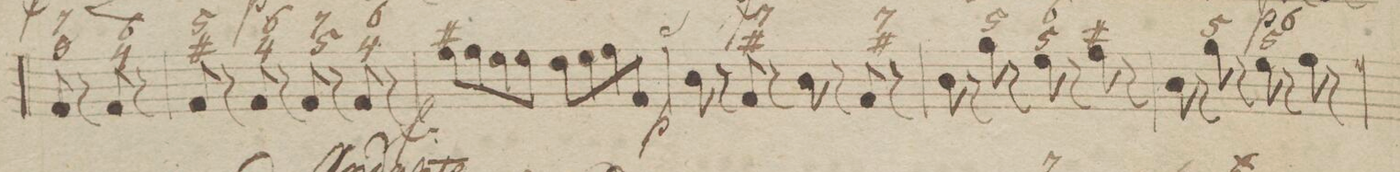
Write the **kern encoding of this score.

**kern	**fba	**dynam
*I"Organ.	*	*
*clefF4	*	*
*k[b-]	*	*
*met(c)	*	*
*M4/4	*	*
8AA/	7 5	.
8r	.	.
8AA/	6 4	.
8r	.	.
=57	=57	=57
8AA/	5 #	.
8r	.	.
8AA/	6 4	.
8r	.	.
8AA/	7 5	.
8r	.	.
8AA/	6 4	.
8r	.	.
=58	=58	=58
8A\L	#	f
8A\	.	.
8G\	.	.
8G\J	.	.
8F\L	.	.
8G\	.	.
8A\	.	.
8AA/J	.	p
=59	=59	=59
8D\	.	p
8r	.	.
8AA/	7 #	.
8r	.	.
8D\	.	.
8r	.	.
8AA/	7 #	.
8r	.	.
=60	=60	=60
8D\	.	.
8r	.	.
8B-\	5	.
8r	.	.
8G\	6 5	.
8r	.	.
8A\	#	.
8r	.	.
=61	=61	=61
8D\	.	.
8r	.	.
8B-\	5	.
8r	.	.
8G\	6 5	.
8r	.	.
8A\	.	.
8r	.	.
=62	=62	=62
*-	*-	*-
